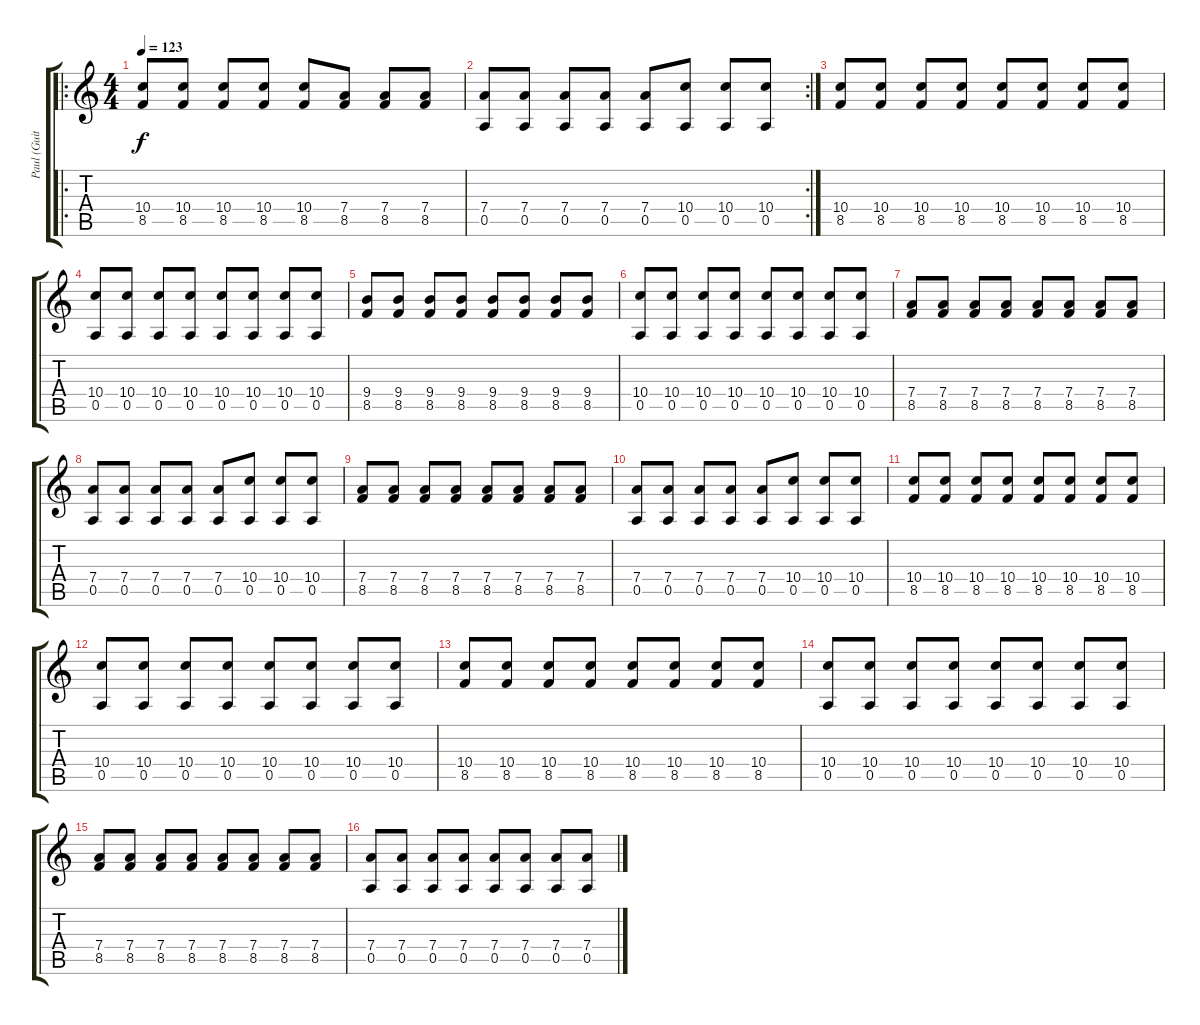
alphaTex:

\track ("Paul (Guitar)" "Paul (Guit") {instrument electricguitarclean}
\staff {score tabs}
\tuning (E4 B3 G3 D3 A2 E2) {hide}
\ro
\ts (4 4)
\tempo 123
\clef g2
\ks c
(10.4 8.5).8{dy f instrument electricguitarclean} (10.4 8.5).8 (10.4 8.5).8 (10.4 8.5).8 (10.4 8.5).8 (7.4 8.5).8 (7.4 8.5).8 (7.4 8.5).8 |
\rc 2
(7.4 0.5).8 (7.4 0.5).8 (7.4 0.5).8 (7.4 0.5).8 (7.4 0.5).8 (10.4 0.5).8 (10.4 0.5).8 (10.4 0.5).8 |
(10.4 8.5).8 (10.4 8.5).8 (10.4 8.5).8 (10.4 8.5).8 (10.4 8.5).8 (10.4 8.5).8 (10.4 8.5).8 (10.4 8.5).8 |
(10.4 0.5).8 (10.4 0.5).8 (10.4 0.5).8 (10.4 0.5).8 (10.4 0.5).8 (10.4 0.5).8 (10.4 0.5).8 (10.4 0.5).8 |
(9.4 8.5).8 (9.4 8.5).8 (9.4 8.5).8 (9.4 8.5).8 (9.4 8.5).8 (9.4 8.5).8 (9.4 8.5).8 (9.4 8.5).8 |
(10.4 0.5).8 (10.4 0.5).8 (10.4 0.5).8 (10.4 0.5).8 (10.4 0.5).8 (10.4 0.5).8 (10.4 0.5).8 (10.4 0.5).8 |
(7.4 8.5).8 (7.4 8.5).8 (7.4 8.5).8 (7.4 8.5).8 (7.4 8.5).8 (7.4 8.5).8 (7.4 8.5).8 (7.4 8.5).8 |
(7.4 0.5).8 (7.4 0.5).8 (7.4 0.5).8 (7.4 0.5).8 (7.4 0.5).8 (10.4 0.5).8 (10.4 0.5).8 (10.4 0.5).8 |
(7.4 8.5).8 (7.4 8.5).8 (7.4 8.5).8 (7.4 8.5).8 (7.4 8.5).8 (7.4 8.5).8 (7.4 8.5).8 (7.4 8.5).8 |
(7.4 0.5).8 (7.4 0.5).8 (7.4 0.5).8 (7.4 0.5).8 (7.4 0.5).8 (10.4 0.5).8 (10.4 0.5).8 (10.4 0.5).8 |
(10.4 8.5).8 (10.4 8.5).8 (10.4 8.5).8 (10.4 8.5).8 (10.4 8.5).8 (10.4 8.5).8 (10.4 8.5).8 (10.4 8.5).8 |
(10.4 0.5).8 (10.4 0.5).8 (10.4 0.5).8 (10.4 0.5).8 (10.4 0.5).8 (10.4 0.5).8 (10.4 0.5).8 (10.4 0.5).8 |
(10.4 8.5).8 (10.4 8.5).8 (10.4 8.5).8 (10.4 8.5).8 (10.4 8.5).8 (10.4 8.5).8 (10.4 8.5).8 (10.4 8.5).8 |
(10.4 0.5).8 (10.4 0.5).8 (10.4 0.5).8 (10.4 0.5).8 (10.4 0.5).8 (10.4 0.5).8 (10.4 0.5).8 (10.4 0.5).8 |
(7.4 8.5).8 (7.4 8.5).8 (7.4 8.5).8 (7.4 8.5).8 (7.4 8.5).8 (7.4 8.5).8 (7.4 8.5).8 (7.4 8.5).8 |
(7.4 0.5).8 (7.4 0.5).8 (7.4 0.5).8 (7.4 0.5).8 (7.4 0.5).8 (7.4 0.5).8 (7.4 0.5).8 (7.4 0.5).8
